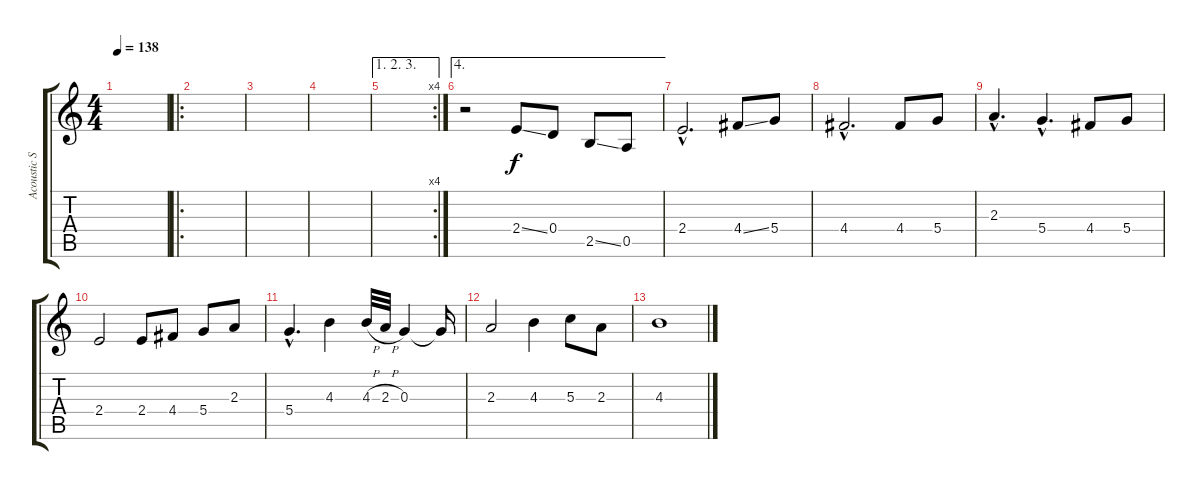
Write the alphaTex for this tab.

\track ("Acoustic Solo2" "Acoustic S") {instrument acousticguitarnylon}
\staff {score tabs}
\tuning (E4 B3 G3 D3 A2 E2) {hide}
\ts (4 4)
\tempo 138
\clef g2
\ks c
|
\ro
|
|
|
\ae (1 2 3)
\rc 4
|
\ae 4
r.2 2.4{ss}.8 0.4.8 2.5{ss}.8 0.5.8 |
2.4{hac}.2{d} 4.4{ss}.8 5.4.8 |
4.4{hac}.2{d} 4.4.8 5.4.8 |
2.3{hac}.4{d} 5.4{hac}.4{d} 4.4.8 5.4.8 |
2.4.2 2.4.8 4.4.8 5.4.8 2.3.8 |
5.4{hac}.4{d} 4.3.4 4.3{h}.32 2.3{h}.32 0.3.4 0.3{t}.16 |
2.3.2 4.3.4 5.3.8 2.3.8 |
4.3.1
